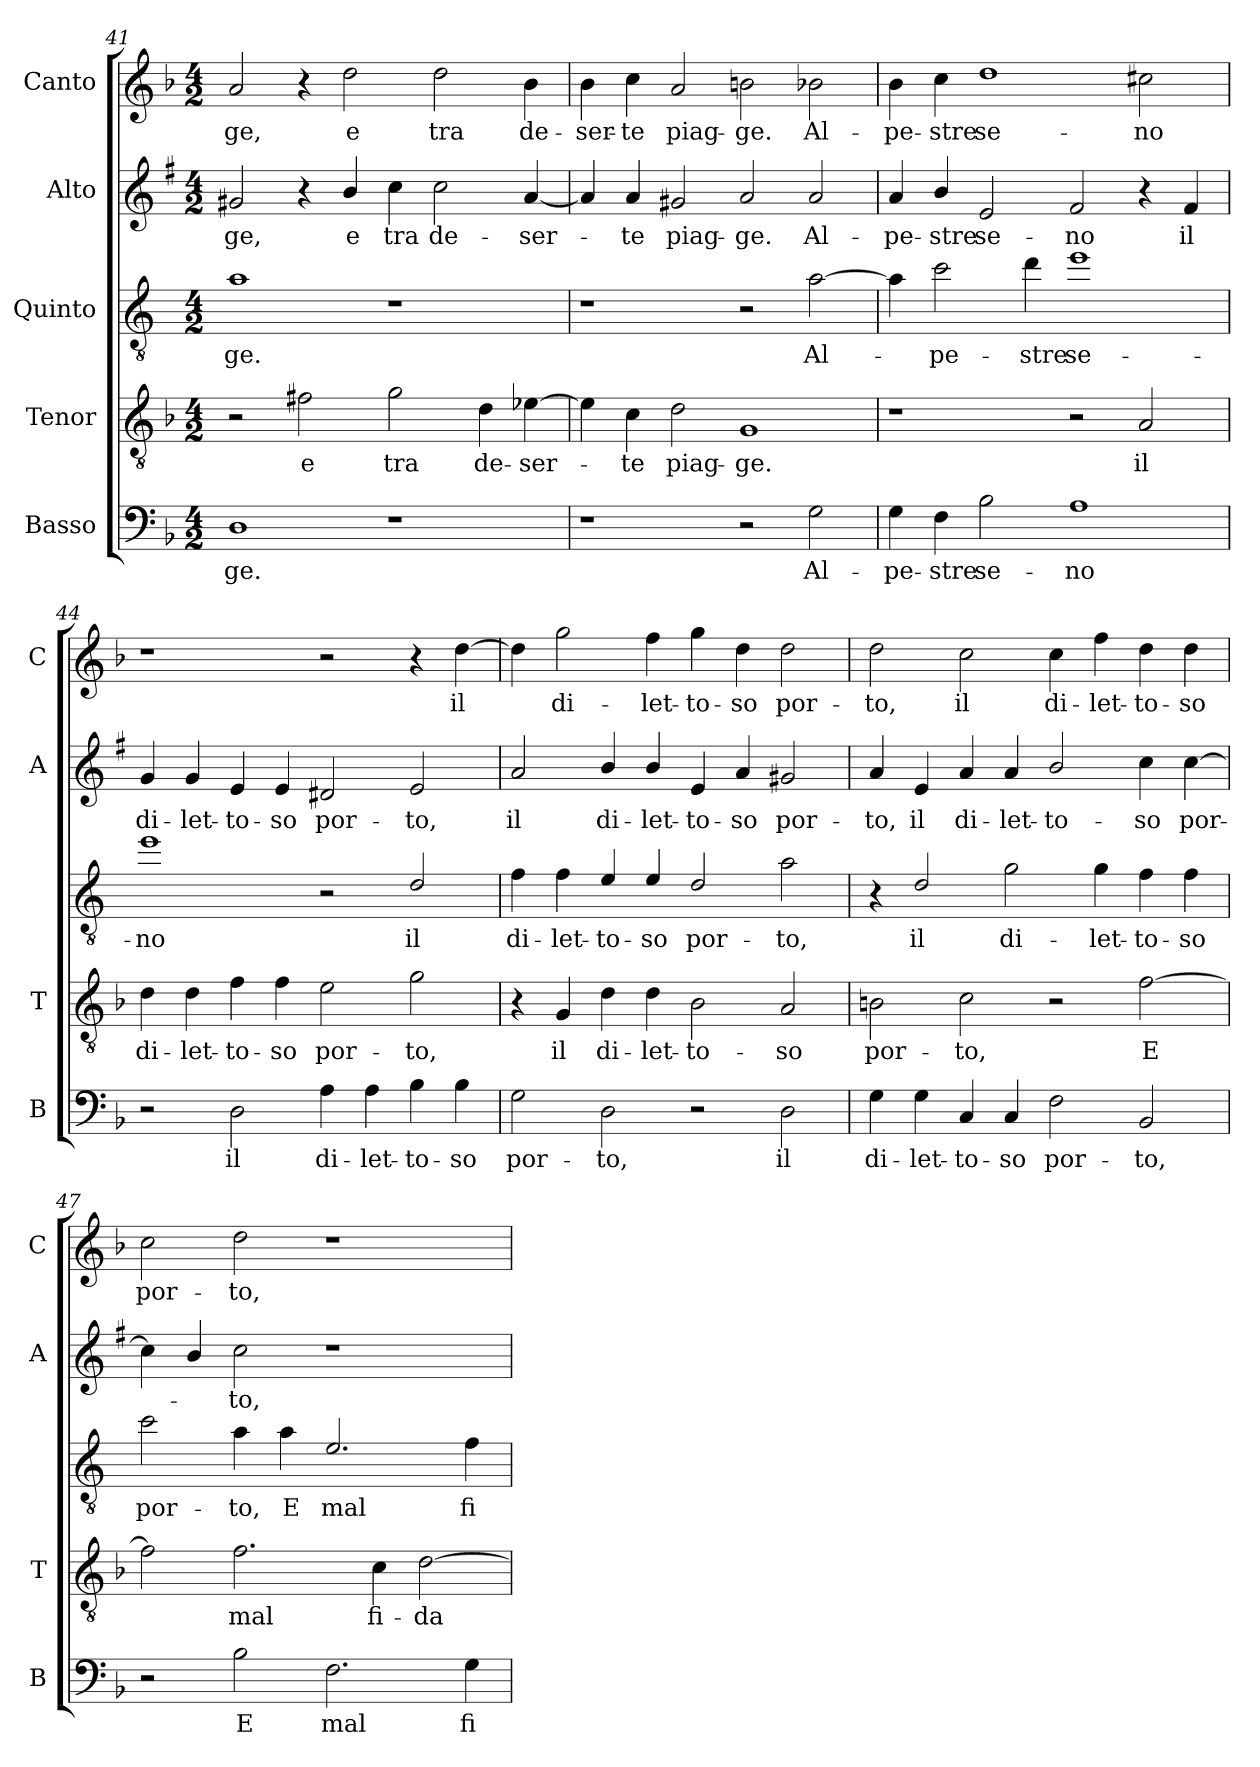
**kern	**text	**kern	**text	**kern	**text	**kern	**text	**kern	**text
*part5	*part5	*part4	*part4	*part3	*part3	*part2	*part2	*part1	*part1
*staff5	*staff5	*staff4	*staff4	*staff3	*staff3	*staff2	*staff2	*staff1	*staff1
*I"Basso	*	*I"Tenor	*	*I"Quinto	*	*I"Alto	*	*I"Canto	*
*I'B	*	*I'T	*	*	*	*I'A	*	*I'C	*
!!LO:LB:g=z
*clefF4	*	*clefGv2	*	*clefGv2	*	*clefG2	*	*clefG2	*
*	*	*	*	*ITrd4c7	*	*ITrd1c2	*	*	*
*k[b-]	*	*k[b-]	*	*k[b-]	*	*k[b-]	*	*k[b-]	*
*F:	*	*F:	*	*F:	*	*F:	*	*F:	*
*M4/2	*	*M4/2	*	*M4/2	*	*M4/2	*	*M4/2	*
=41	=41	=41	=41	=41	=41	=41	=41	=41	=41
!	!LO:LY:b	!	!	!	!LO:LY:b	!	!LO:LY:b	!	!LO:LY:b
1D	-ge.	2r	.	1d	-ge.	2f#X/	-ge,	2a/	-ge,
!	!	!	!LO:LY:b	!	!	!	!	!	!
.	.	2f#X\	e	.	.	4r	.	4r	.
!	!	!	!	!	!	!	!LO:LY:b	!	!LO:LY:b
.	.	.	.	.	.	4a/	e	2dd\	e
!	!	!	!LO:LY:b	!	!	!	!LO:LY:b	!	!
1r	.	2g\	tra	1r	.	4b-\	tra	.	.
!	!	!	!	!	!	!	!LO:LY:b	!	!LO:LY:b
.	.	.	.	.	.	2b-\	de-	2dd\	tra
!	!	!	!LO:LY:b	!	!	!	!	!	!
.	.	4d\	de-	.	.	.	.	.	.
!	!	!	!LO:LY:b	!	!	!	!LO:LY:b	!	!LO:LY:b
.	.	[4e-X\	-ser-	.	.	[4g/	-ser-	4b-\	de-
=42	=42	=42	=42	=42	=42	=42	=42	=42	=42
!	!	!	!	!	!	!	!	!	!LO:LY:b
1r	.	4e-\]	.	1r	.	4g/]	.	4b-\	-ser-
!	!	!	!LO:LY:b	!	!	!	!LO:LY:b	!	!LO:LY:b
.	.	4c\	-te	.	.	4g/	-te	4cc\	-te
!	!	!	!LO:LY:b	!	!	!	!LO:LY:b	!	!LO:LY:b
.	.	2d\	piag-	.	.	2f#X/	piag-	2a/	piag-
!	!	!	!LO:LY:b	!	!	!	!LO:LY:b	!	!LO:LY:b
2r	.	1G	-ge.	2r	.	2g/	-ge.	2bn\	-ge.
!	!LO:LY:b	!	!	!	!LO:LY:b	!	!LO:LY:b	!	!LO:LY:b
2G\	Al-	.	.	[2d\	Al-	2g/	Al-	2b-X\	Al-
=43	=43	=43	=43	=43	=43	=43	=43	=43	=43
!	!LO:LY:b	!	!	!	!	!	!LO:LY:b	!	!LO:LY:b
4G\	-pe-	1r	.	4d\]	.	4g/	-pe-	4b-\	-pe-
!	!LO:LY:b	!	!	!	!LO:LY:b	!	!LO:LY:b	!	!LO:LY:b
4F\	-stre	.	.	2f\	-pe-	4a/	-stre	4cc\	-stre
!	!LO:LY:b	!	!	!	!	!	!LO:LY:b	!	!LO:LY:b
2B-\	se-	.	.	.	.	2d/	se-	1dd	se-
!	!	!	!	!	!LO:LY:b	!	!	!	!
.	.	.	.	4g\	-stre	.	.	.	.
!	!LO:LY:b	!	!	!	!LO:LY:b	!	!LO:LY:b	!	!
1A	-no	2r	.	1a	se-	2e/	-no	.	.
!	!	!	!LO:LY:b	!	!	!	!	!	!LO:LY:b
.	.	2A/	il	.	.	4r	.	2cc#X\	-no
!	!	!	!	!	!	!	!LO:LY:b	!	!
.	.	.	.	.	.	4e/	il	.	.
=44	=44	=44	=44	=44	=44	=44	=44	=44	=44
!	!	!	!LO:LY:b	!	!LO:LY:b	!	!LO:LY:b	!	!
2r	.	4d\	di-	1a	-no	4f/	di-	1r	.
!	!	!	!LO:LY:b	!	!	!	!LO:LY:b	!	!
.	.	4d\	-let-	.	.	4f/	-let-	.	.
!	!LO:LY:b	!	!LO:LY:b	!	!	!	!LO:LY:b	!	!
2D\	il	4f\	-to-	.	.	4d/	-to-	.	.
!	!	!	!LO:LY:b	!	!	!	!LO:LY:b	!	!
.	.	4f\	-so	.	.	4d/	-so	.	.
!	!LO:LY:b	!	!LO:LY:b	!	!	!	!LO:LY:b	!	!
4A\	di-	2e\	por-	2r	.	2c#X/	por-	2r	.
!	!LO:LY:b	!	!	!	!	!	!	!	!
4A\	-let-	.	.	.	.	.	.	.	.
!	!LO:LY:b	!	!LO:LY:b	!	!LO:LY:b	!	!LO:LY:b	!	!
4B-\	-to-	2g\	-to,	2G/	il	2d/	-to,	4r	.
!	!LO:LY:b	!	!	!	!	!	!	!	!LO:LY:b
4B-\	-so	.	.	.	.	.	.	[4dd\	il
=45	=45	=45	=45	=45	=45	=45	=45	=45	=45
!	!LO:LY:b	!	!	!	!LO:LY:b	!	!LO:LY:b	!	!
2G\	por-	4r	.	4B-\	di-	2g/	il	4dd\]	.
!	!	!	!LO:LY:b	!	!LO:LY:b	!	!	!	!LO:LY:b
.	.	4G/	il	4B-\	-let-	.	.	2gg\	di-
!	!LO:LY:b	!	!LO:LY:b	!	!LO:LY:b	!	!LO:LY:b	!	!
2D\	-to,	4d\	di-	4A/	-to-	4a/	di-	.	.
!	!	!	!LO:LY:b	!	!LO:LY:b	!	!LO:LY:b	!	!LO:LY:b
.	.	4d\	-let-	4A/	-so	4a/	-let-	4ff\	-let-
!	!	!	!LO:LY:b	!	!LO:LY:b	!	!LO:LY:b	!	!LO:LY:b
2r	.	2B-\	-to-	2G/	por-	4d/	-to-	4gg\	-to-
!	!	!	!	!	!	!	!LO:LY:b	!	!LO:LY:b
.	.	.	.	.	.	4g/	-so	4dd\	-so
!	!LO:LY:b	!	!LO:LY:b	!	!LO:LY:b	!	!LO:LY:b	!	!LO:LY:b
2D\	il	2A/	-so	2d\	-to,	2f#X/	por-	2dd\	por-
!!LO:PB:g=z
=46	=46	=46	=46	=46	=46	=46	=46	=46	=46
!	!LO:LY:b	!	!LO:LY:b	!	!	!	!LO:LY:b	!	!LO:LY:b
4G\	di-	2Bn\	por-	4r	.	4g/	-to,	2dd\	-to,
!	!LO:LY:b	!	!	!	!LO:LY:b	!	!LO:LY:b	!	!
4G\	-let-	.	.	2G/	il	4d/	il	.	.
!	!LO:LY:b	!	!LO:LY:b	!	!	!	!LO:LY:b	!	!LO:LY:b
4C/	-to-	2c\	-to,	.	.	4g/	di-	2cc\	il
!	!LO:LY:b	!	!	!	!LO:LY:b	!	!LO:LY:b	!	!
4C/	-so	.	.	2c\	di-	4g/	-let-	.	.
!	!LO:LY:b	!	!	!	!	!	!LO:LY:b	!	!LO:LY:b
2F\	por-	2r	.	.	.	2a/	-to-	4cc\	di-
!	!	!	!	!	!LO:LY:b	!	!	!	!LO:LY:b
.	.	.	.	4c\	-let-	.	.	4ff\	-let-
!	!LO:LY:b	!	!LO:LY:b	!	!LO:LY:b	!	!LO:LY:b	!	!LO:LY:b
2BB-/	-to,	[2f\	E	4B-\	-to-	4b-\	-so	4dd\	-to-
!	!	!	!	!	!LO:LY:b	!	!LO:LY:b	!	!LO:LY:b
.	.	.	.	4B-\	-so	[4b-\	por-	4dd\	-so
=47	=47	=47	=47	=47	=47	=47	=47	=47	=47
!	!	!	!	!	!LO:LY:b	!	!	!	!LO:LY:b
2r	.	2f\]	.	2f\	por-	4b-\]	.	2cc\	por-
.	.	.	.	.	.	4a/	.	.	.
!	!LO:LY:b	!	!LO:LY:b	!	!LO:LY:b	!	!LO:LY:b	!	!LO:LY:b
2B-\	E	2.f\	mal	4d\	-to,	2b-\	-to,	2dd\	-to,
!	!	!	!	!	!LO:LY:b	!	!	!	!
.	.	.	.	4d\	E	.	.	.	.
!	!LO:LY:b	!	!	!	!LO:LY:b	!	!	!	!
2.F\	mal	.	.	2.A/	mal	1r	.	1r	.
!	!	!	!LO:LY:b	!	!	!	!	!	!
.	.	4c\	fi-	.	.	.	.	.	.
!	!	!	!LO:LY:b	!	!	!	!	!	!
.	.	[2d\	-da-	.	.	.	.	.	.
!	!LO:LY:b	!	!	!	!LO:LY:b	!	!	!	!
4G\	fi-	.	.	4B-\	fi-	.	.	.	.
=	=	=	=	=	=	=	=	=	=
*-	*-	*-	*-	*-	*-	*-	*-	*-	*-
